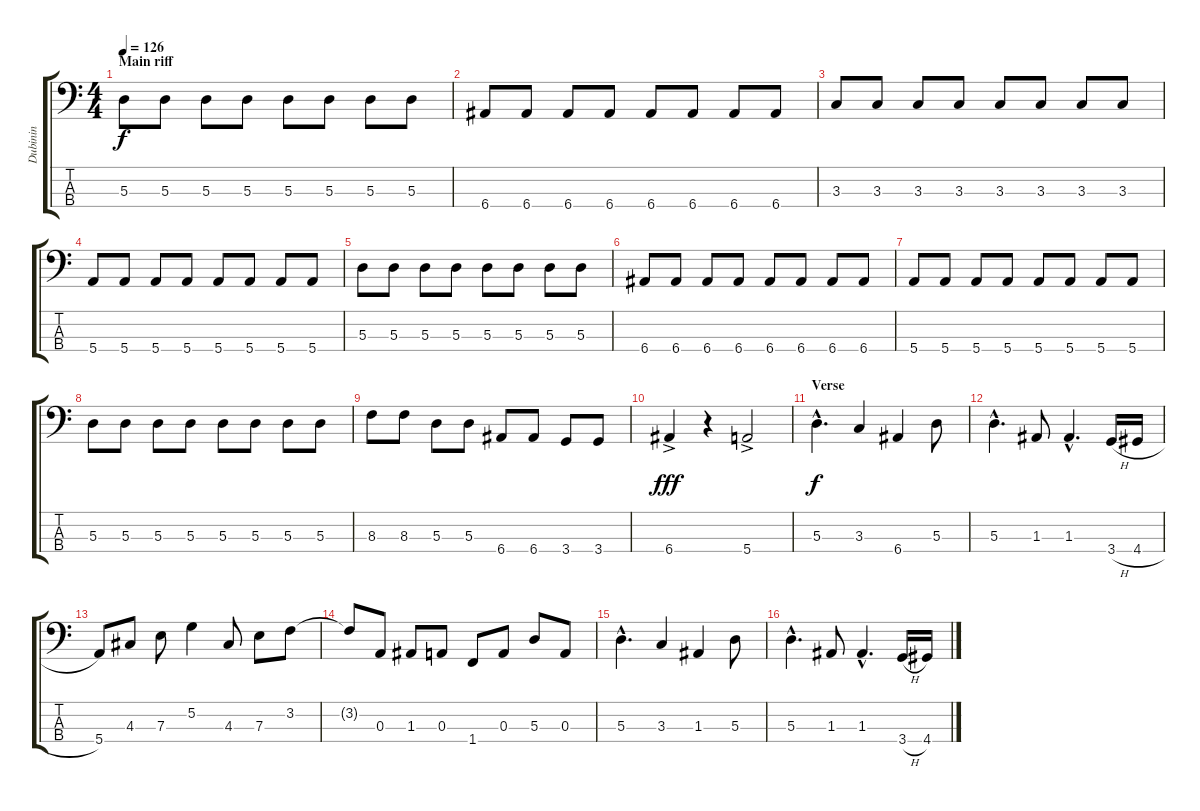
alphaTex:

\track ("Dubinin" "Dubinin") {instrument electricbassfinger}
\staff {score tabs}
\tuning (G2 D2 A1 E1) {hide}
\ts (4 4)
\section ("" "Main riff")
\tempo 126
\clef f4
\ks c
5.3.8{dy f} 5.3.8 5.3.8 5.3.8 5.3.8 5.3.8 5.3.8 5.3.8 |
6.4.8 6.4.8 6.4.8 6.4.8 6.4.8 6.4.8 6.4.8 6.4.8 |
3.3.8 3.3.8 3.3.8 3.3.8 3.3.8 3.3.8 3.3.8 3.3.8 |
5.4.8 5.4.8 5.4.8 5.4.8 5.4.8 5.4.8 5.4.8 5.4.8 |
5.3.8 5.3.8 5.3.8 5.3.8 5.3.8 5.3.8 5.3.8 5.3.8 |
6.4.8 6.4.8 6.4.8 6.4.8 6.4.8 6.4.8 6.4.8 6.4.8 |
5.4.8 5.4.8 5.4.8 5.4.8 5.4.8 5.4.8 5.4.8 5.4.8 |
5.3.8 5.3.8 5.3.8 5.3.8 5.3.8 5.3.8 5.3.8 5.3.8 |
8.3.8 8.3.8 5.3.8 5.3.8 6.4.8 6.4.8 3.4.8 3.4.8 |
6.4{ac}.4{dy fff} r.4 5.4{ac}.2 |
\section ("" "Verse")
5.3{hac}.4{d dy f} 3.3.4 6.4.4 5.3.8 |
5.3{hac}.4{d} 1.3.8 1.3{hac}.4{d} 3.4{h}.16 4.4{h}.16 |
5.4.8 4.3.8 7.3.8 5.2.4 4.3.8 7.3.8 3.2.8 |
3.2{t}.8 0.3.8 1.3.8 0.3.8 1.4.8 0.3.8 5.3.8 0.3.8 |
5.3{hac}.4{d} 3.3.4 1.3.4 5.3.8 |
5.3{hac}.4{d} 1.3.8 1.3{hac}.4{d} 3.4{h}.16 4.4{h}.16
